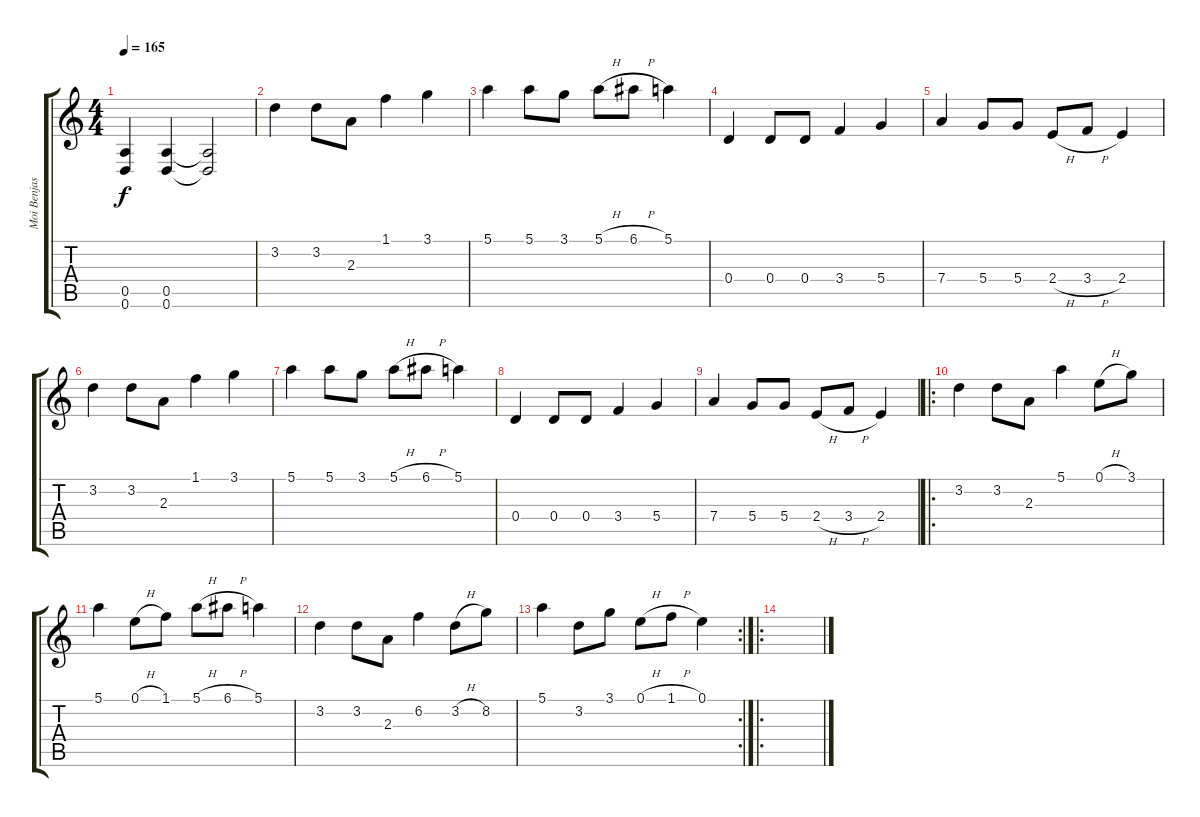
\track ("Moi Benjasmin !" "Moi Benjas") {instrument distortionguitar}
\staff {score tabs}
\tuning (E4 B3 G3 D3 A2 D2) {hide}
\ts (4 4)
\tempo 165
\clef g2
\ks c
(0.5 0.6).4{dy f instrument distortionguitar} (0.5 0.6).4 (0.5{t} 0.6{t}).2 |
3.2.4{volume 16 instrument acousticguitarsteel} 3.2.8 2.3.8 1.1.4 3.1.4 |
5.1.4 5.1.8 3.1.8 5.1{h}.8 6.1{h}.8 5.1.4 |
0.4.4 0.4.8 0.4.8 3.4.4 5.4.4 |
7.4.4 5.4.8 5.4.8 2.4{h}.8 3.4{h}.8 2.4.4 |
3.2.4{instrument acousticguitarnylon} 3.2.8 2.3.8 1.1.4 3.1.4 |
5.1.4 5.1.8 3.1.8 5.1{h}.8 6.1{h}.8 5.1.4 |
0.4.4 0.4.8 0.4.8 3.4.4 5.4.4 |
7.4.4 5.4.8 5.4.8 2.4{h}.8 3.4{h}.8 2.4.4 |
\ro
3.2.4 3.2.8 2.3.8 5.1.4 0.1{h}.8 3.1.8 |
5.1.4 0.1{h}.8 1.1.8 5.1{h}.8 6.1{h}.8 5.1.4 |
3.2.4 3.2.8 2.3.8 6.2.4 3.2{h}.8 8.2.8 |
\rc 2
5.1.4 3.2.8 3.1.8 0.1{h}.8 1.1{h}.8 0.1.4 |
\ro
